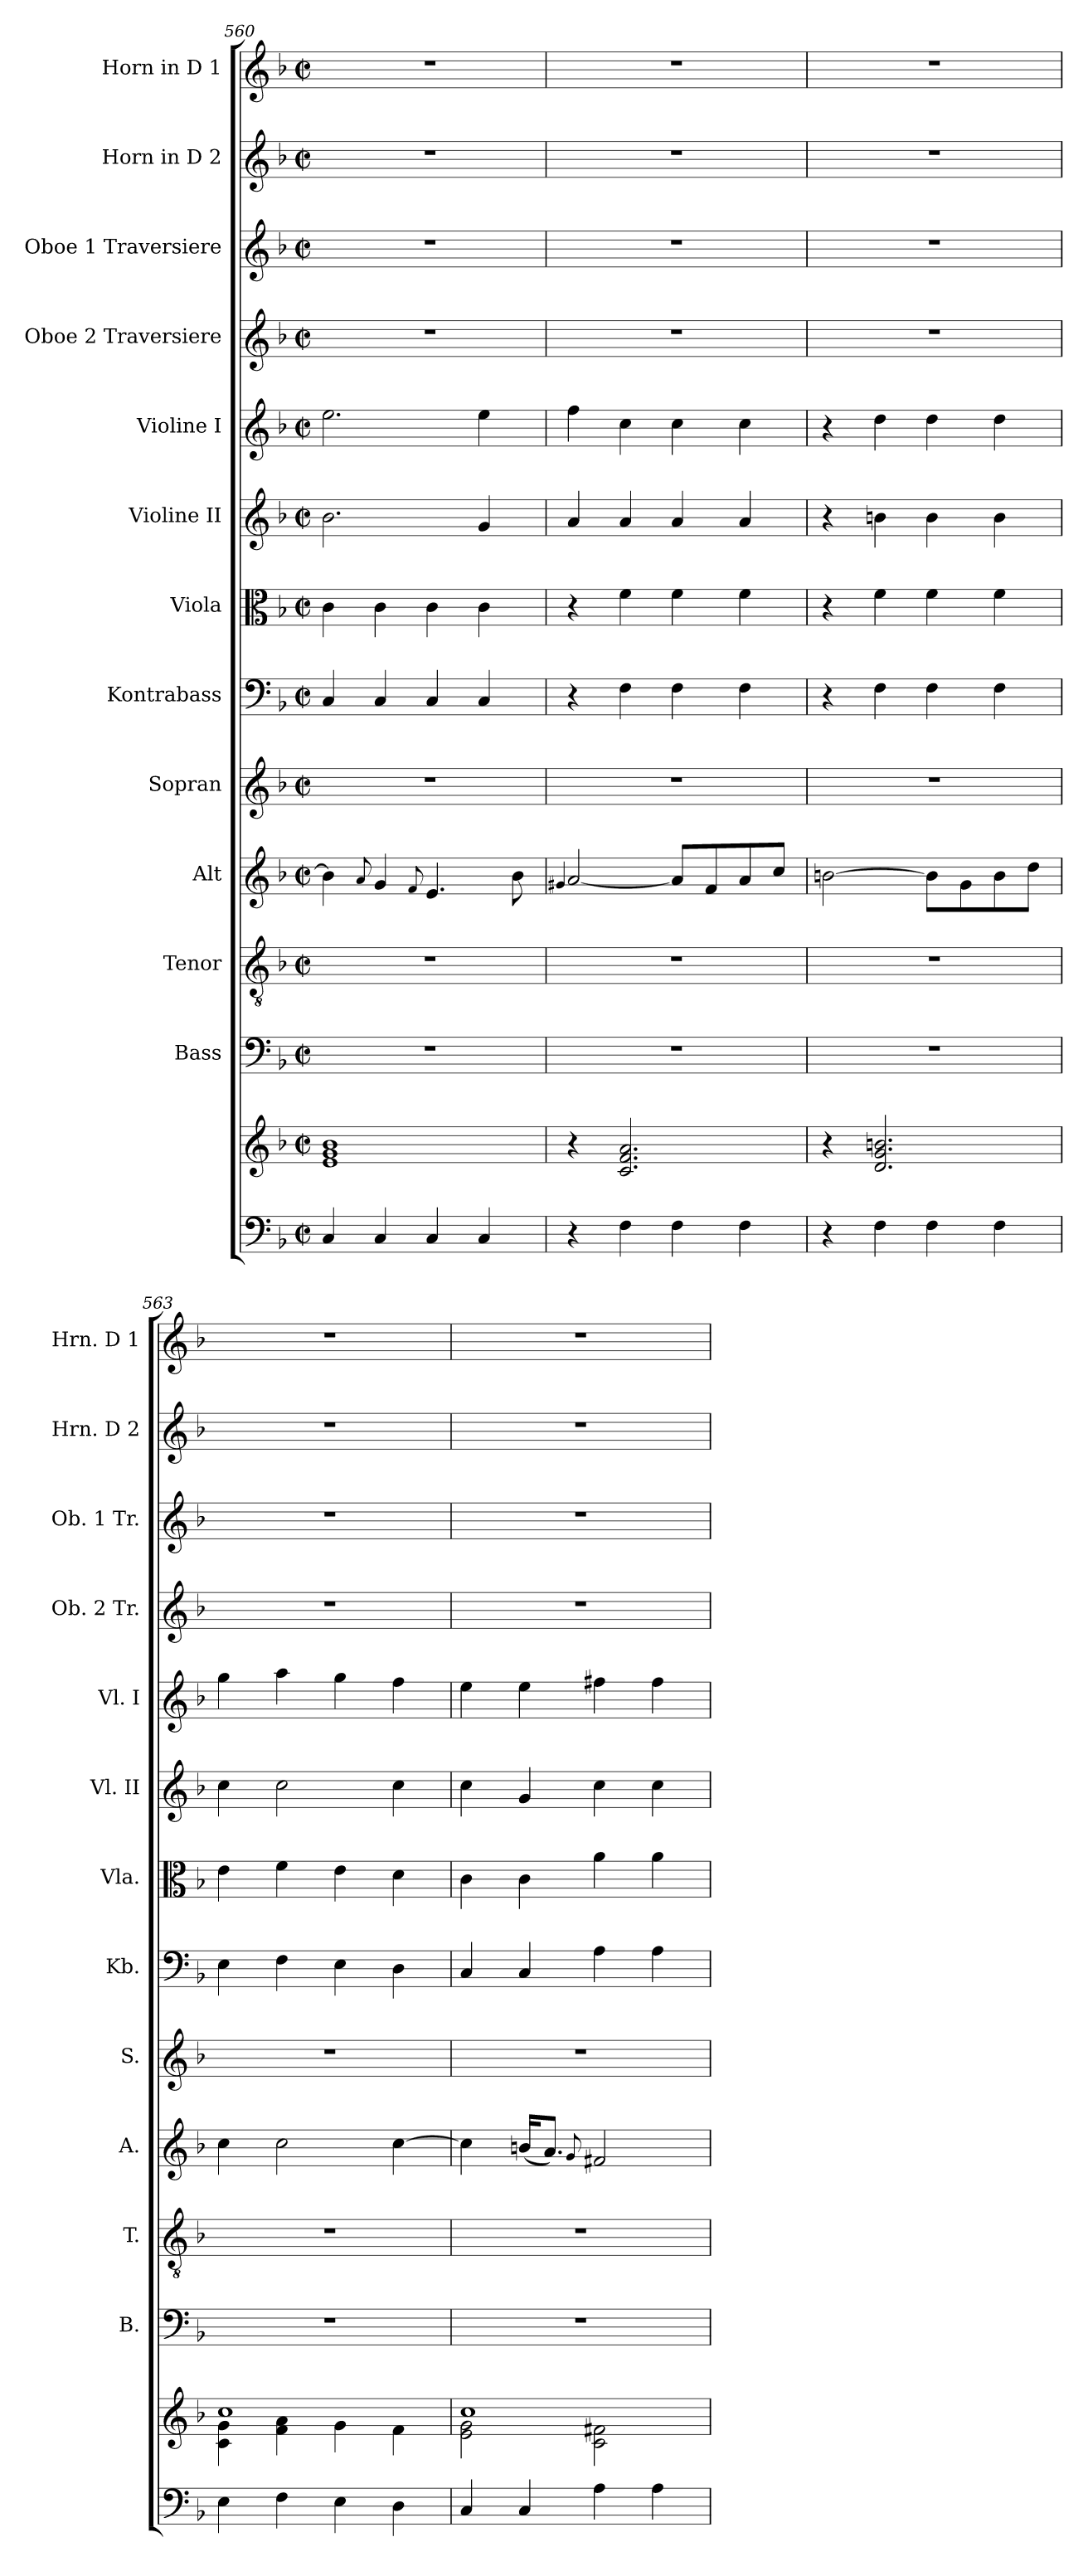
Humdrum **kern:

**kern	**kern	**kern	**kern	**kern	**kern	**kern	**kern	**kern	**kern	**kern	**kern	**kern	**kern
*part13	*part13	*part12	*part11	*part10	*part9	*part8	*part7	*part6	*part5	*part4	*part3	*part2	*part1
*staff14	*staff13	*staff12	*staff11	*staff10	*staff9	*staff8	*staff7	*staff6	*staff5	*staff4	*staff3	*staff2	*staff1
*	*	*I"Bass	*I"Tenor	*I"Alt	*I"Sopran	*I"Kontrabass	*I"Viola	*I"Violine II	*I"Violine I	*I"Oboe 2 Traversiere	*I"Oboe 1 Traversiere	*I"Horn in D 2	*I"Horn in D 1
*	*	*I'B.	*I'T.	*I'A.	*I'S.	*I'Kb.	*I'Vla.	*I'Vl. II	*I'Vl. I	*I'Ob. 2 Tr.	*I'Ob. 1 Tr.	*I'Hrn. D 2	*I'Hrn. D 1
*clefF4	*clefG2	*clefF4	*clefGv2	*clefG2	*clefG2	*clefF4	*clefC3	*clefG2	*clefG2	*clefG2	*clefG2	*clefG2	*clefG2
*	*	*	*	*	*	*ITrd7c12	*	*	*	*	*	*ITrd7c12	*ITrd7c12
*k[b-]	*k[b-]	*k[b-]	*k[b-]	*k[b-]	*k[b-]	*k[b-]	*k[b-]	*k[b-]	*k[b-]	*k[b-]	*k[b-]	*k[b-]	*k[b-]
*F:	*F:	*F:	*F:	*F:	*F:	*F:	*F:	*F:	*F:	*F:	*F:	*F:	*F:
*M2/2	*M2/2	*M2/2	*M2/2	*M2/2	*M2/2	*M2/2	*M2/2	*M2/2	*M2/2	*M2/2	*M2/2	*M2/2	*M2/2
*met(c|)	*met(c|)	*met(c|)	*met(c|)	*met(c|)	*met(c|)	*met(c|)	*met(c|)	*met(c|)	*met(c|)	*met(c|)	*met(c|)	*met(c|)	*met(c|)
=560	=560	=560	=560	=560	=560	=560	=560	=560	=560	=560	=560	=560	=560
4C/	1e 1g 1b-	1r	1r	4b-\]	1r	4CC/	4c\	2.b-\	2.ee\	1r	1r	1r	1r
.	.	.	.	8qqa/	.	.	.	.	.	.	.	.	.
4C/	.	.	.	4g/	.	4CC/	4c\	.	.	.	.	.	.
.	.	.	.	8qqf/	.	.	.	.	.	.	.	.	.
4C/	.	.	.	4.e/	.	4CC/	4c\	.	.	.	.	.	.
4C/	.	.	.	.	.	4CC/	4c\	4g/	4ee\	.	.	.	.
.	.	.	.	8b-\	.	.	.	.	.	.	.	.	.
=561	=561	=561	=561	=561	=561	=561	=561	=561	=561	=561	=561	=561	=561
.	.	.	.	4qqg#X/	.	.	.	.	.	.	.	.	.
4r	4r	1r	1r	[2a/	1r	4r	4r	4a/	4ff\	1r	1r	1r	1r
4F\	2.c/ 2.f/ 2.a/	.	.	.	.	4FF\	4f\	4a/	4cc\	.	.	.	.
4F\	.	.	.	8a/L]	.	4FF\	4f\	4a/	4cc\	.	.	.	.
.	.	.	.	8f/	.	.	.	.	.	.	.	.	.
4F\	.	.	.	8a/	.	4FF\	4f\	4a/	4cc\	.	.	.	.
.	.	.	.	8cc/J	.	.	.	.	.	.	.	.	.
!!LO:PB:g=z
=562	=562	=562	=562	=562	=562	=562	=562	=562	=562	=562	=562	=562	=562
4r	4r	1r	1r	[2bn\	1r	4r	4r	4r	4r	1r	1r	1r	1r
4F\	2.d/ 2.g/ 2.bn/	.	.	.	.	4FF\	4f\	4bn\	4dd\	.	.	.	.
4F\	.	.	.	8b\L]	.	4FF\	4f\	4b\	4dd\	.	.	.	.
.	.	.	.	8g\	.	.	.	.	.	.	.	.	.
4F\	.	.	.	8b\	.	4FF\	4f\	4b\	4dd\	.	.	.	.
.	.	.	.	8dd\J	.	.	.	.	.	.	.	.	.
=563	=563	=563	=563	=563	=563	=563	=563	=563	=563	=563	=563	=563	=563
*	*^	*	*	*	*	*	*	*	*	*	*	*	*
4E\	1cc	4c\ 4g\	1r	1r	4cc\	1r	4EE\	4e\	4cc\	4gg\	1r	1r	1r	1r
4F\	.	4f\ 4a\	.	.	2cc\	.	4FF\	4f\	2cc\	4aa\	.	.	.	.
4E\	.	4g\	.	.	.	.	4EE\	4e\	.	4gg\	.	.	.	.
4D\	.	4f\	.	.	[4cc\	.	4DD\	4d\	4cc\	4ff\	.	.	.	.
=564	=564	=564	=564	=564	=564	=564	=564	=564	=564	=564	=564	=564	=564	=564
4C/	1cc	2e\ 2g\	1r	1r	4cc\]	1r	4CC/	4c\	4cc\	4ee\	1r	1r	1r	1r
4C/	.	.	.	.	(<16bn/KL	.	4CC/	4c\	4g/	4ee\	.	.	.	.
.	.	.	.	.	8.a/J)	.	.	.	.	.	.	.	.	.
.	.	.	.	.	8qqg/	.	.	.	.	.	.	.	.	.
4A\	.	2c\ 2f#X\	.	.	2f#X/	.	4AA\	4a\	4cc\	4ff#X\	.	.	.	.
4A\	.	.	.	.	.	.	4AA\	4a\	4cc\	4ff#\	.	.	.	.
*	*v	*v	*	*	*	*	*	*	*	*	*	*	*	*
=	=	=	=	=	=	=	=	=	=	=	=	=	=
*-	*-	*-	*-	*-	*-	*-	*-	*-	*-	*-	*-	*-	*-
